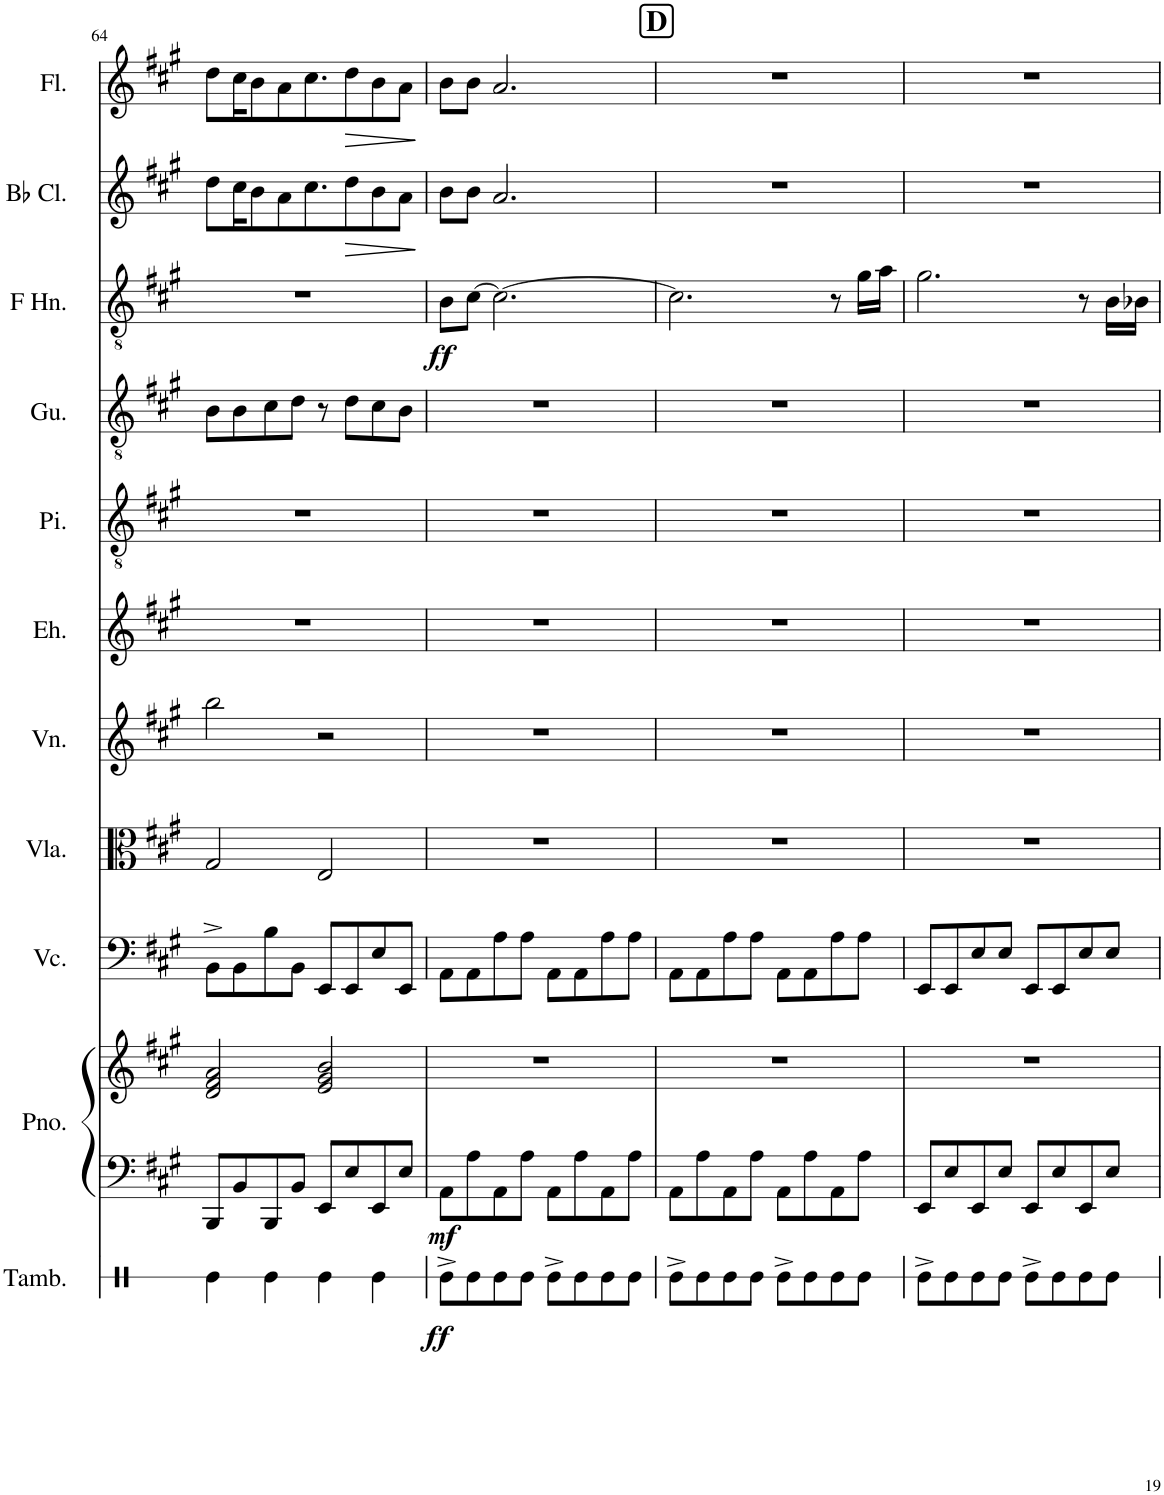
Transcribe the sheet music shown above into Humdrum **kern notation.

**kern	**dynam	**kern	**kern	**dynam	**kern	**kern	**kern	**kern	**kern	**kern	**kern	**dynam	**kern	**dynam	**kern	**dynam
*part11	*part11	*part10	*part10	*part10	*part9	*part8	*part7	*part6	*part5	*part4	*part3	*part3	*part2	*part2	*part1	*part1
*staff12	*staff12	*staff11	*staff10	*staff10/11	*staff9	*staff8	*staff7	*staff6	*staff5	*staff4	*staff3	*staff3	*staff2	*staff2	*staff1	*staff1
*I"Tambourine	*	*I"Piano	*	*	*I"Violoncello	*I"Viola	*I"Violin	*I"Erhu	*I"Pipa	*I"Guzheng	*I"Horn in F	*	*I"Bb Clarinet	*	*I"Flute	*
*I'Tamb.	*	*I'Pno.	*	*	*I'Vc.	*I'Vla.	*I'Vn.	*I'Eh.	*I'Pi.	*I'Gu.	*	*	*I'Bb Cl.	*	*I'Fl.	*
!!LO:PB:g=z
*clefX	*	*clefF4	*clefG2	*	*clefF4	*clefC3	*clefG2	*clefG2	*clefGv2	*clefGv2	*clefGv2	*	*clefG2	*	*clefG2	*
*	*	*	*	*	*	*	*	*	*	*	*ITrd4c7	*	*ITrd1c2	*	*	*
*k[]	*	*k[f#c#g#]	*k[f#c#g#]	*	*k[f#c#g#]	*k[f#c#g#]	*k[f#c#g#]	*k[f#c#g#]	*k[f#c#g#]	*k[f#c#g#]	*k[f#c#g#]	*	*k[f#c#g#]	*	*k[f#c#g#]	*
*M4/4	*	*M4/4	*M4/4	*	*M4/4	*M4/4	*M4/4	*M4/4	*M4/4	*M4/4	*M4/4	*	*M4/4	*	*M4/4	*
=64	=64	=64	=64	=64	=64	=64	=64	=64	=64	=64	=64	=64	=64	=64	=64	=64
4Re\	.	8BBB/L	2d/ 2f#/ 2a/	.	8BB^\L	2G#/	2bb\	1r	1r	8B\L	1r	.	8dd\L	.	8dd\L	.
.	.	8BB/	.	.	8BB\	.	.	.	.	8B\	.	.	16cc#\K	.	16cc#\K	.
.	.	.	.	.	.	.	.	.	.	.	.	.	8b\	.	8b\	.
4Re\	.	8BBB/	.	.	8B\	.	.	.	.	8c#\	.	.	.	.	.	.
.	.	.	.	.	.	.	.	.	.	.	.	.	8a\	.	8a\	.
.	.	8BB/J	.	.	8BB\J	.	.	.	.	8d\J	.	.	.	.	.	.
.	.	.	.	.	.	.	.	.	.	.	.	.	8.cc#\	.	8.cc#\	.
4Re\	.	8EE/L	2e/ 2g#/ 2b/	.	8EE/L	2E/	2r	.	.	8r	.	.	.	.	.	.
!	!	!	!	!	!	!	!	!	!	!	!	!	!	!LO:HP:b	!	!LO:HP:b
.	.	8E/	.	.	8EE/	.	.	.	.	8d\L	.	.	8dd\	>	8dd\	>
4Re\	.	8EE/	.	.	8E/	.	.	.	.	8c#\	.	.	8b\	.	8b\	.
.	.	8E/J	.	.	8EE/J	.	.	.	.	8B\J	.	.	8a\J	.	8a\J	.
.	.	.	.	.	.	.	.	.	.	.	.	.	.	]	.	]
=65	=65	=65	=65	=65	=65	=65	=65	=65	=65	=65	=65	=65	=65	=65	=65	=65
!	!LO:DY:b	!	!	!LO:DY:b=2	!	!	!	!	!	!	!	!LO:DY:b	!	!	!	!
8Re^\L	ff	8AA\L	1r	mf	8AA\L	1r	1r	1r	1r	1r	8B\L	ff	8b\L	.	8b\L	.
8Re\	.	8A\	.	.	8AA\	.	.	.	.	.	[8c#\J	.	8b\J	.	8b\J	.
8Re\	.	8AA\	.	.	8A\	.	.	.	.	.	2.c#\_	.	2.a/	.	2.a/	.
8Re\J	.	8A\J	.	.	8A\J	.	.	.	.	.	.	.	.	.	.	.
8Re^\L	.	8AA\L	.	.	8AA\L	.	.	.	.	.	.	.	.	.	.	.
8Re\	.	8A\	.	.	8AA\	.	.	.	.	.	.	.	.	.	.	.
8Re\	.	8AA\	.	.	8A\	.	.	.	.	.	.	.	.	.	.	.
8Re\J	.	8A\J	.	.	8A\J	.	.	.	.	.	.	.	.	.	.	.
!!LO:REH:place=s1:a:B:cj:fs=14:t=D
=66	=66	=66	=66	=66	=66	=66	=66	=66	=66	=66	=66	=66	=66	=66	=66	=66
8Re^\L	.	8AA\L	1r	.	8AA\L	1r	1r	1r	1r	1r	2.c#\]	.	1r	.	1r	.
8Re\	.	8A\	.	.	8AA\	.	.	.	.	.	.	.	.	.	.	.
8Re\	.	8AA\	.	.	8A\	.	.	.	.	.	.	.	.	.	.	.
8Re\J	.	8A\J	.	.	8A\J	.	.	.	.	.	.	.	.	.	.	.
8Re^\L	.	8AA\L	.	.	8AA\L	.	.	.	.	.	.	.	.	.	.	.
8Re\	.	8A\	.	.	8AA\	.	.	.	.	.	.	.	.	.	.	.
8Re\	.	8AA\	.	.	8A\	.	.	.	.	.	8r	.	.	.	.	.
8Re\J	.	8A\J	.	.	8A\J	.	.	.	.	.	16g#\LL	.	.	.	.	.
.	.	.	.	.	.	.	.	.	.	.	16a\JJ	.	.	.	.	.
=67	=67	=67	=67	=67	=67	=67	=67	=67	=67	=67	=67	=67	=67	=67	=67	=67
8Re^\L	.	8EE/L	1r	.	8EE/L	1r	1r	1r	1r	1r	2.g#\	.	1r	.	1r	.
8Re\	.	8E/	.	.	8EE/	.	.	.	.	.	.	.	.	.	.	.
8Re\	.	8EE/	.	.	8E/	.	.	.	.	.	.	.	.	.	.	.
8Re\J	.	8E/J	.	.	8E/J	.	.	.	.	.	.	.	.	.	.	.
8Re^\L	.	8EE/L	.	.	8EE/L	.	.	.	.	.	.	.	.	.	.	.
8Re\	.	8E/	.	.	8EE/	.	.	.	.	.	.	.	.	.	.	.
8Re\	.	8EE/	.	.	8E/	.	.	.	.	.	8r	.	.	.	.	.
8Re\J	.	8E/J	.	.	8E/J	.	.	.	.	.	16B\LL	.	.	.	.	.
.	.	.	.	.	.	.	.	.	.	.	16B-X\JJ	.	.	.	.	.
=	=	=	=	=	=	=	=	=	=	=	=	=	=	=	=	=
*-	*-	*-	*-	*-	*-	*-	*-	*-	*-	*-	*-	*-	*-	*-	*-	*-
